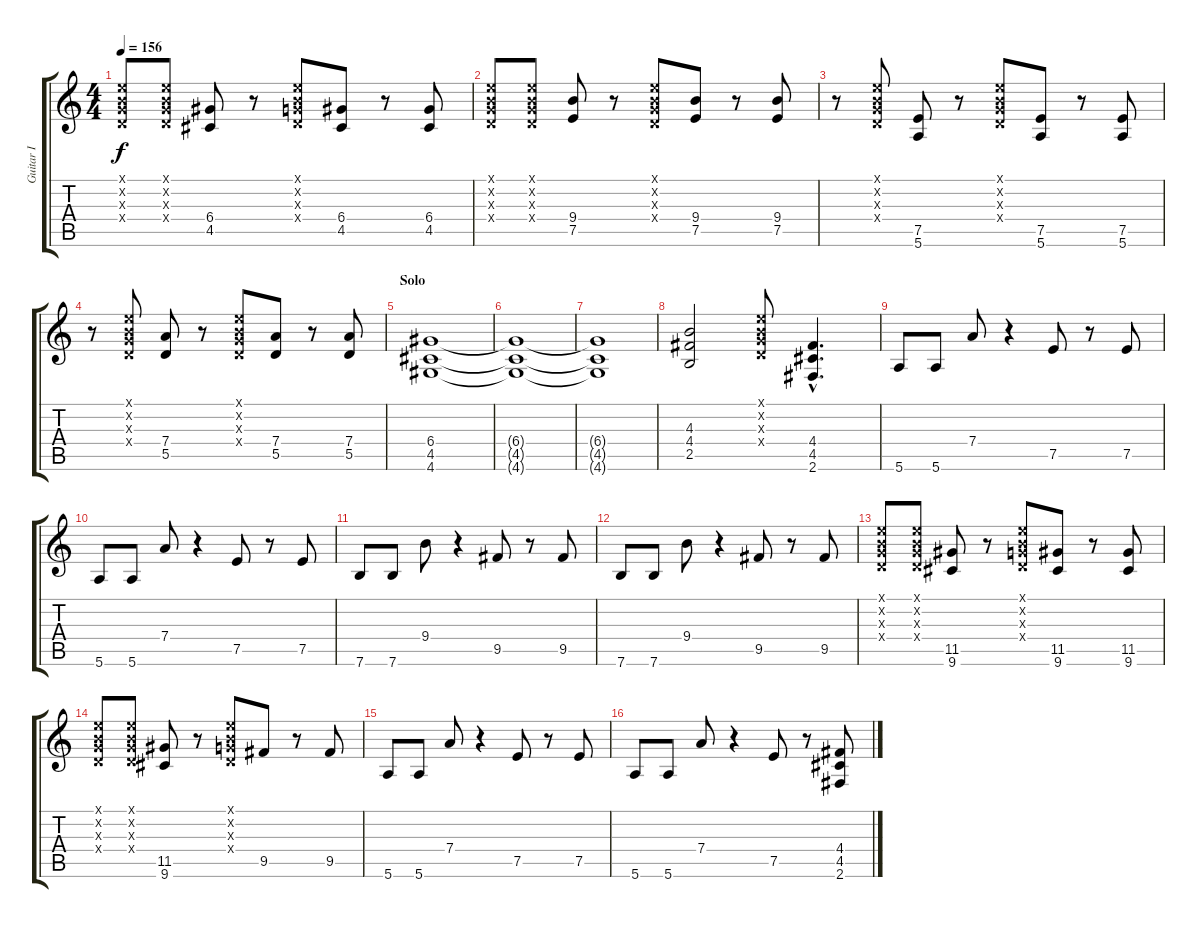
\track ("Guitar I" "Guitar I") {instrument distortionguitar}
\staff {score tabs}
\tuning (E4 B3 G3 D3 A2 E2) {hide}
\ts (4 4)
\tempo 156
\clef g2
\ks c
(0.1{x} 0.2{x} 0.3{x} 0.4{x}).8{dy f} (0.1{x} 0.2{x} 0.3{x} 0.4{x}).8 (6.4 4.5).8 r.8 (0.1{x} 0.2{x} 0.3{x} 0.4{x}).8 (6.4 4.5).8 r.8 (6.4 4.5).8 |
(0.1{x} 0.2{x} 0.3{x} 0.4{x}).8 (0.1{x} 0.2{x} 0.3{x} 0.4{x}).8 (9.4 7.5).8 r.8 (0.1{x} 0.2{x} 0.3{x} 0.4{x}).8 (9.4 7.5).8 r.8 (9.4 7.5).8 |
r.8 (0.1{x} 0.2{x} 0.3{x} 0.4{x}).8 (7.5 5.6).8 r.8 (0.1{x} 0.2{x} 0.3{x} 0.4{x}).8 (7.5 5.6).8 r.8 (7.5 5.6).8 |
r.8 (0.1{x} 0.2{x} 0.3{x} 0.4{x}).8 (7.4 5.5).8 r.8 (0.1{x} 0.2{x} 0.3{x} 0.4{x}).8 (7.4 5.5).8 r.8 (7.4 5.5).8 |
\section ("" "Solo")
(6.4 4.5 4.6).1 |
(6.4{t} 4.5{t} 4.6{t}).1 |
(6.4{t} 4.5{t} 4.6{t}).1 |
(4.3 4.4 2.5).2 (0.1{x} 0.2{x} 0.3{x} 0.4{x}).8 (4.4{hac} 4.5{hac} 2.6{hac}).4{d} |
5.6.8 5.6.8 7.4.8 r.4 7.5.8 r.8 7.5.8 |
5.6.8 5.6.8 7.4.8 r.4 7.5.8 r.8 7.5.8 |
7.6.8 7.6.8 9.4.8 r.4 9.5.8 r.8 9.5.8 |
7.6.8 7.6.8 9.4.8 r.4 9.5.8 r.8 9.5.8 |
(0.1{x} 0.2{x} 0.3{x} 0.4{x}).8 (0.1{x} 0.2{x} 0.3{x} 0.4{x}).8 (11.5 9.6).8 r.8 (0.1{x} 0.2{x} 0.3{x} 0.4{x}).8 (11.5 9.6).8 r.8 (11.5 9.6).8 |
(0.1{x} 0.2{x} 0.3{x} 0.4{x}).8 (0.1{x} 0.2{x} 0.3{x} 0.4{x}).8 (11.5 9.6).8 r.8 (0.1{x} 0.2{x} 0.3{x} 0.4{x}).8 9.5.8 r.8 9.5.8 |
5.6.8 5.6.8 7.4.8 r.4 7.5.8 r.8 7.5.8 |
5.6.8 5.6.8 7.4.8 r.4 7.5.8 r.8 (4.4 4.5 2.6).8
